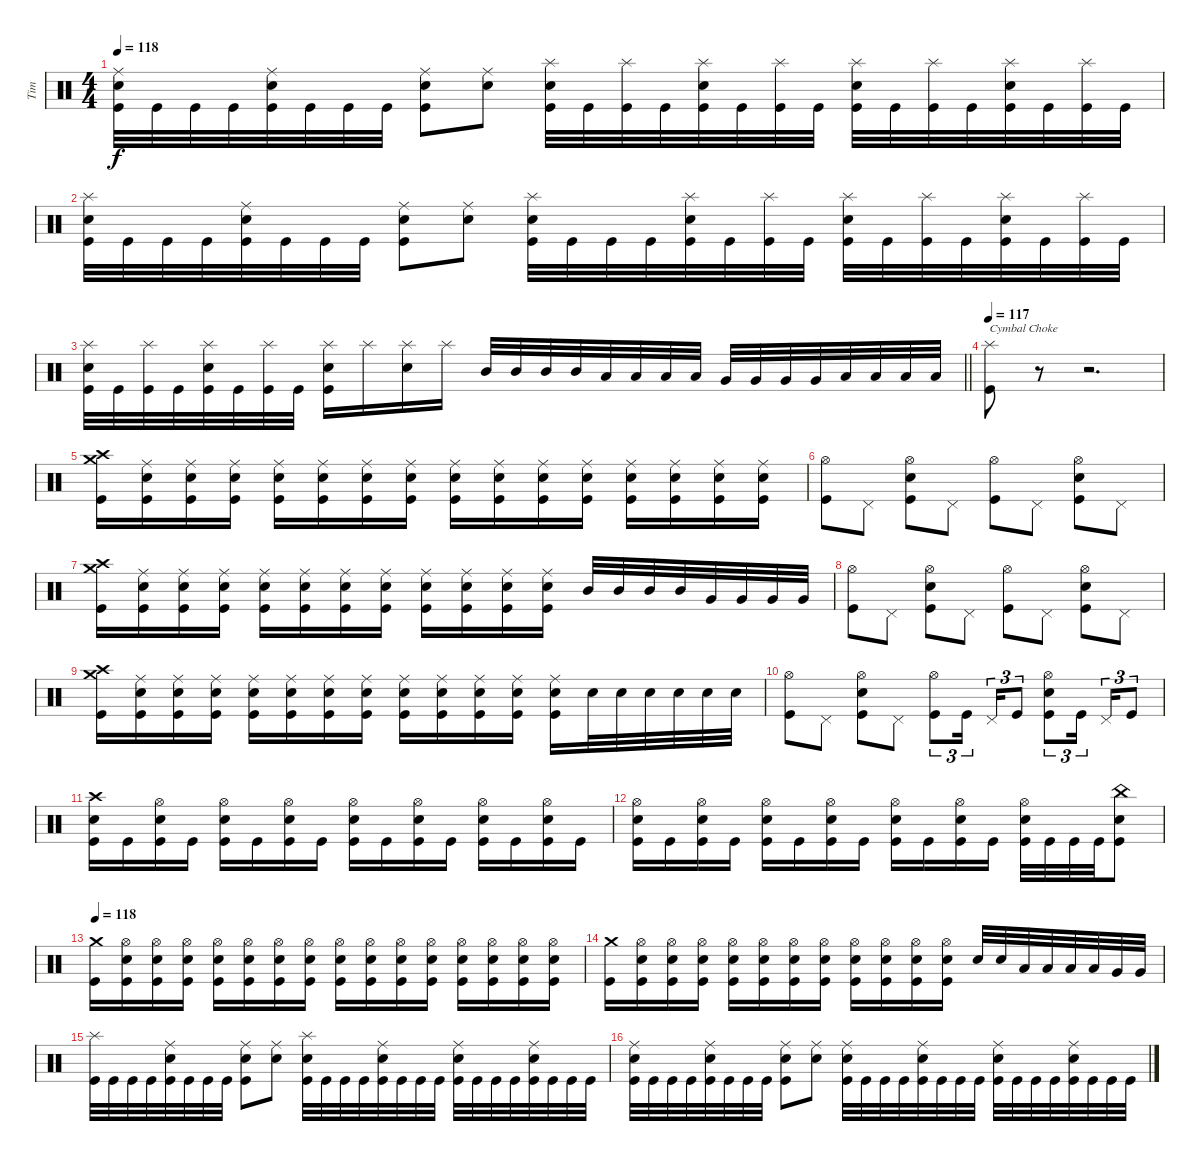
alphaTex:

\track ("Tim" "Tim") {instrument percussion}
\staff {score}
\articulation defaults
\ts (4 4)
\tempo 118
\clef neutral
\ks c
("Ride (middle)" "Electric Snare (hit)" "Kick (hit)").32{dy f} "Kick (hit)".32 "Kick (hit)".32 "Kick (hit)".32 ("Ride (middle)" "Electric Snare (hit)" "Kick (hit)").32 "Kick (hit)".32 "Kick (hit)".32 "Kick (hit)".32 ("Ride (middle)" "Electric Snare (hit)" "Kick (hit)").8 ("Ride (middle)" "Electric Snare (hit)").8 ("Splash (hit)" "Electric Snare (hit)" "Kick (hit)").32 "Kick (hit)".32 ("Splash (hit)" "Kick (hit)").32 "Kick (hit)".32 ("Splash (hit)" "Electric Snare (hit)" "Kick (hit)").32 "Kick (hit)".32 ("Splash (hit)" "Kick (hit)").32 "Kick (hit)".32 ("Splash (hit)" "Electric Snare (hit)" "Kick (hit)").32 "Kick (hit)".32 ("Splash (hit)" "Kick (hit)").32 "Kick (hit)".32 ("Splash (hit)" "Electric Snare (hit)" "Kick (hit)").32 "Kick (hit)".32 ("Splash (hit)" "Kick (hit)").32 "Kick (hit)".32 |
("Splash (hit)" "Electric Snare (hit)" "Kick (hit)").32 "Kick (hit)".32 "Kick (hit)".32 "Kick (hit)".32 ("Ride (middle)" "Electric Snare (hit)" "Kick (hit)").32 "Kick (hit)".32 "Kick (hit)".32 "Kick (hit)".32 ("Ride (middle)" "Electric Snare (hit)" "Kick (hit)").8 ("Ride (middle)" "Electric Snare (hit)").8 ("Splash (hit)" "Electric Snare (hit)" "Kick (hit)").32 "Kick (hit)".32 "Kick (hit)".32 "Kick (hit)".32 ("Splash (hit)" "Electric Snare (hit)" "Kick (hit)").32 "Kick (hit)".32 ("Splash (hit)" "Kick (hit)").32 "Kick (hit)".32 ("Splash (hit)" "Electric Snare (hit)" "Kick (hit)").32 "Kick (hit)".32 ("Splash (hit)" "Kick (hit)").32 "Kick (hit)".32 ("Splash (hit)" "Electric Snare (hit)" "Kick (hit)").32 "Kick (hit)".32 ("Splash (hit)" "Kick (hit)").32 "Kick (hit)".32 |
\barLineRight lightlight
("Splash (hit)" "Electric Snare (hit)" "Kick (hit)").32 "Kick (hit)".32 ("Splash (hit)" "Kick (hit)").32 "Kick (hit)".32 ("Splash (hit)" "Electric Snare (hit)" "Kick (hit)").32 "Kick (hit)".32 ("Splash (hit)" "Kick (hit)").32 "Kick (hit)".32 ("Splash (hit)" "Electric Snare (hit)" "Kick (hit)").16 "Splash (hit)".16 ("Splash (hit)" "Electric Snare (hit)").16 "Splash (hit)".16 "Mid Tom (hit)".32 "Mid Tom (hit)".32 "Mid Tom (hit)".32 "Mid Tom (hit)".32 "Low Tom (hit)".32 "Low Tom (hit)".32 "Low Tom (hit)".32 "Low Tom (hit)".32 "Very Low Tom (hit)".32 "Very Low Tom (hit)".32 "Very Low Tom (hit)".32 "Very Low Tom (hit)".32 "Low Floor Tom (hit)".32 "Low Floor Tom (hit)".32 "Low Floor Tom (hit)".32 "Low Floor Tom (hit)".32 |
\tempo 117
("Splash (hit)" "Kick (hit)").8{txt "Cymbal Choke"} r.8{volume 0} r.2{d} |
("Crash medium (hit)" "Crash high (hit)" "Kick (hit)").16{volume 13} ("Ride (middle)" "Electric Snare (hit)" "Kick (hit)").16 ("Ride (middle)" "Electric Snare (hit)" "Kick (hit)").16 ("Ride (middle)" "Electric Snare (hit)" "Kick (hit)").16 ("Ride (middle)" "Electric Snare (hit)" "Kick (hit)").16 ("Ride (middle)" "Electric Snare (hit)" "Kick (hit)").16 ("Ride (middle)" "Electric Snare (hit)" "Kick (hit)").16 ("Ride (middle)" "Electric Snare (hit)" "Kick (hit)").16 ("Ride (middle)" "Electric Snare (hit)" "Kick (hit)").16 ("Ride (middle)" "Electric Snare (hit)" "Kick (hit)").16 ("Ride (middle)" "Electric Snare (hit)" "Kick (hit)").16 ("Ride (middle)" "Electric Snare (hit)" "Kick (hit)").16 ("Ride (middle)" "Electric Snare (hit)" "Kick (hit)").16 ("Ride (middle)" "Electric Snare (hit)" "Kick (hit)").16 ("Ride (middle)" "Electric Snare (hit)" "Kick (hit)").16 ("Ride (middle)" "Electric Snare (hit)" "Kick (hit)").16 |
("Hi-Hat (open)" "Kick (hit)").8 "Pedal Hi-Hat (hit)".8 ("Hi-Hat (open)" "Electric Snare (hit)" "Kick (hit)").8 "Pedal Hi-Hat (hit)".8 ("Hi-Hat (open)" "Kick (hit)").8 "Pedal Hi-Hat (hit)".8 ("Hi-Hat (open)" "Electric Snare (hit)" "Kick (hit)").8 "Pedal Hi-Hat (hit)".8 |
("Crash medium (hit)" "Crash high (hit)" "Kick (hit)").16 ("Ride (middle)" "Electric Snare (hit)" "Kick (hit)").16 ("Ride (middle)" "Electric Snare (hit)" "Kick (hit)").16 ("Ride (middle)" "Electric Snare (hit)" "Kick (hit)").16 ("Ride (middle)" "Electric Snare (hit)" "Kick (hit)").16 ("Ride (middle)" "Electric Snare (hit)" "Kick (hit)").16 ("Ride (middle)" "Electric Snare (hit)" "Kick (hit)").16 ("Ride (middle)" "Electric Snare (hit)" "Kick (hit)").16 ("Ride (middle)" "Electric Snare (hit)" "Kick (hit)").16 ("Ride (middle)" "Electric Snare (hit)" "Kick (hit)").16 ("Ride (middle)" "Electric Snare (hit)" "Kick (hit)").16 ("Ride (middle)" "Electric Snare (hit)" "Kick (hit)").16 "Mid Tom (hit)".32 "Mid Tom (hit)".32 "Mid Tom (hit)".32 "Mid Tom (hit)".32 "Very Low Tom (hit)".32 "Very Low Tom (hit)".32 "Very Low Tom (hit)".32 "Very Low Tom (hit)".32 |
("Hi-Hat (open)" "Kick (hit)").8 "Pedal Hi-Hat (hit)".8 ("Hi-Hat (open)" "Electric Snare (hit)" "Kick (hit)").8 "Pedal Hi-Hat (hit)".8 ("Hi-Hat (open)" "Kick (hit)").8 "Pedal Hi-Hat (hit)".8 ("Hi-Hat (open)" "Electric Snare (hit)" "Kick (hit)").8 "Pedal Hi-Hat (hit)".8 |
("Crash medium (hit)" "Crash high (hit)" "Kick (hit)").16 ("Ride (middle)" "Electric Snare (hit)" "Kick (hit)").16 ("Ride (middle)" "Electric Snare (hit)" "Kick (hit)").16 ("Ride (middle)" "Electric Snare (hit)" "Kick (hit)").16 ("Ride (middle)" "Electric Snare (hit)" "Kick (hit)").16 ("Ride (middle)" "Electric Snare (hit)" "Kick (hit)").16 ("Ride (middle)" "Electric Snare (hit)" "Kick (hit)").16 ("Ride (middle)" "Electric Snare (hit)" "Kick (hit)").16 ("Ride (middle)" "Electric Snare (hit)" "Kick (hit)").16 ("Ride (middle)" "Electric Snare (hit)" "Kick (hit)").16 ("Ride (middle)" "Electric Snare (hit)" "Kick (hit)").16 ("Ride (middle)" "Electric Snare (hit)" "Kick (hit)").16 ("Ride (middle)" "Electric Snare (hit)" "Kick (hit)").16 "Electric Snare (hit)".32 "Electric Snare (hit)".32 "Electric Snare (hit)".32 "Electric Snare (hit)".32 "Electric Snare (hit)".32 "Electric Snare (hit)".32 |
("Hi-Hat (open)" "Kick (hit)").8 "Pedal Hi-Hat (hit)".8 ("Hi-Hat (open)" "Electric Snare (hit)" "Kick (hit)").8 "Pedal Hi-Hat (hit)".8 ("Hi-Hat (open)" "Kick (hit)").8{tu (3 2)} "Kick (hit)".16{tu (3 2) beam splitsecondary} "Pedal Hi-Hat (hit)".16{tu (3 2)} "Kick (hit)".8{tu (3 2)} ("Hi-Hat (open)" "Electric Snare (hit)" "Kick (hit)").8{tu (3 2)} "Kick (hit)".16{tu (3 2) beam splitsecondary} "Pedal Hi-Hat (hit)".16{tu (3 2)} "Kick (hit)".8{tu (3 2)} |
("Crash high (hit)" "Electric Snare (hit)" "Kick (hit)").16 "Kick (hit)".16 ("Hi-Hat (open)" "Electric Snare (hit)" "Kick (hit)").16 "Kick (hit)".16 ("Hi-Hat (open)" "Electric Snare (hit)" "Kick (hit)").16 "Kick (hit)".16 ("Hi-Hat (open)" "Electric Snare (hit)" "Kick (hit)").16 "Kick (hit)".16 ("Hi-Hat (open)" "Electric Snare (hit)" "Kick (hit)").16 "Kick (hit)".16 ("Hi-Hat (open)" "Electric Snare (hit)" "Kick (hit)").16 "Kick (hit)".16 ("Hi-Hat (open)" "Electric Snare (hit)" "Kick (hit)").16 "Kick (hit)".16 ("Hi-Hat (open)" "Electric Snare (hit)" "Kick (hit)").16 "Kick (hit)".16 |
("Hi-Hat (open)" "Electric Snare (hit)" "Kick (hit)").16 "Kick (hit)".16 ("Hi-Hat (open)" "Electric Snare (hit)" "Kick (hit)").16 "Kick (hit)".16 ("Hi-Hat (open)" "Electric Snare (hit)" "Kick (hit)").16 "Kick (hit)".16 ("Hi-Hat (open)" "Electric Snare (hit)" "Kick (hit)").16 "Kick (hit)".16 ("Hi-Hat (open)" "Electric Snare (hit)" "Kick (hit)").16 "Kick (hit)".16 ("Hi-Hat (open)" "Electric Snare (hit)" "Kick (hit)").16 "Kick (hit)".16 ("Hi-Hat (open)" "Electric Snare (hit)" "Kick (hit)").32 "Kick (hit)".32 "Kick (hit)".32 "Kick (hit)".32 ("China (hit)" "Electric Snare (hit)" "Kick (hit)").8 |
\tempo 118
("Crash medium (hit)" "Kick (hit)").16 ("Hi-Hat (open)" "Electric Snare (hit)" "Kick (hit)").16 ("Hi-Hat (open)" "Electric Snare (hit)" "Kick (hit)").16 ("Hi-Hat (open)" "Electric Snare (hit)" "Kick (hit)").16 ("Hi-Hat (open)" "Electric Snare (hit)" "Kick (hit)").16 ("Hi-Hat (open)" "Electric Snare (hit)" "Kick (hit)").16 ("Hi-Hat (open)" "Electric Snare (hit)" "Kick (hit)").16 ("Hi-Hat (open)" "Electric Snare (hit)" "Kick (hit)").16 ("Hi-Hat (open)" "Electric Snare (hit)" "Kick (hit)").16 ("Hi-Hat (open)" "Electric Snare (hit)" "Kick (hit)").16 ("Hi-Hat (open)" "Electric Snare (hit)" "Kick (hit)").16 ("Hi-Hat (open)" "Electric Snare (hit)" "Kick (hit)").16 ("Hi-Hat (open)" "Electric Snare (hit)" "Kick (hit)").16 ("Hi-Hat (open)" "Electric Snare (hit)" "Kick (hit)").16 ("Hi-Hat (open)" "Electric Snare (hit)" "Kick (hit)").16 ("Hi-Hat (open)" "Electric Snare (hit)" "Kick (hit)").16 |
("Crash medium (hit)" "Kick (hit)").16 ("Hi-Hat (open)" "Electric Snare (hit)" "Kick (hit)").16 ("Hi-Hat (open)" "Electric Snare (hit)" "Kick (hit)").16 ("Hi-Hat (open)" "Electric Snare (hit)" "Kick (hit)").16 ("Hi-Hat (open)" "Electric Snare (hit)" "Kick (hit)").16 ("Hi-Hat (open)" "Electric Snare (hit)" "Kick (hit)").16 ("Hi-Hat (open)" "Electric Snare (hit)" "Kick (hit)").16 ("Hi-Hat (open)" "Electric Snare (hit)" "Kick (hit)").16 ("Hi-Hat (open)" "Electric Snare (hit)" "Kick (hit)").16 ("Hi-Hat (open)" "Electric Snare (hit)" "Kick (hit)").16 ("Hi-Hat (open)" "Electric Snare (hit)" "Kick (hit)").16 ("Hi-Hat (open)" "Electric Snare (hit)" "Kick (hit)").16 "Electric Snare (hit)".32 "Electric Snare (hit)".32 "Low Tom (hit)".32 "Low Tom (hit)".32 "Low Tom (hit)".32 "Low Tom (hit)".32 "Very Low Tom (hit)".32 "Very Low Tom (hit)".32 |
("Splash (hit)" "Kick (hit)").32 "Kick (hit)".32 "Kick (hit)".32 "Kick (hit)".32 ("Ride (middle)" "Electric Snare (hit)" "Kick (hit)").32 "Kick (hit)".32 "Kick (hit)".32 "Kick (hit)".32 ("Ride (middle)" "Electric Snare (hit)" "Kick (hit)").8 ("Ride (middle)" "Electric Snare (hit)").8 ("Splash (hit)" "Electric Snare (hit)" "Kick (hit)").32 "Kick (hit)".32 "Kick (hit)".32 "Kick (hit)".32 ("Ride (middle)" "Electric Snare (hit)" "Kick (hit)").32 "Kick (hit)".32 "Kick (hit)".32 "Kick (hit)".32 ("Ride (middle)" "Electric Snare (hit)" "Kick (hit)").32 "Kick (hit)".32 "Kick (hit)".32 "Kick (hit)".32 ("Ride (middle)" "Electric Snare (hit)" "Kick (hit)").32 "Kick (hit)".32 "Kick (hit)".32 "Kick (hit)".32 |
("Ride (middle)" "Electric Snare (hit)" "Kick (hit)").32 "Kick (hit)".32 "Kick (hit)".32 "Kick (hit)".32 ("Ride (middle)" "Electric Snare (hit)" "Kick (hit)").32 "Kick (hit)".32 "Kick (hit)".32 "Kick (hit)".32 ("Ride (middle)" "Electric Snare (hit)" "Kick (hit)").8 ("Ride (middle)" "Electric Snare (hit)").8 ("Ride (middle)" "Electric Snare (hit)" "Kick (hit)").32 "Kick (hit)".32 "Kick (hit)".32 "Kick (hit)".32 ("Ride (middle)" "Electric Snare (hit)" "Kick (hit)").32 "Kick (hit)".32 "Kick (hit)".32 "Kick (hit)".32 ("Ride (middle)" "Electric Snare (hit)" "Kick (hit)").32 "Kick (hit)".32 "Kick (hit)".32 "Kick (hit)".32 ("Ride (middle)" "Electric Snare (hit)" "Kick (hit)").32 "Kick (hit)".32 "Kick (hit)".32 "Kick (hit)".32
